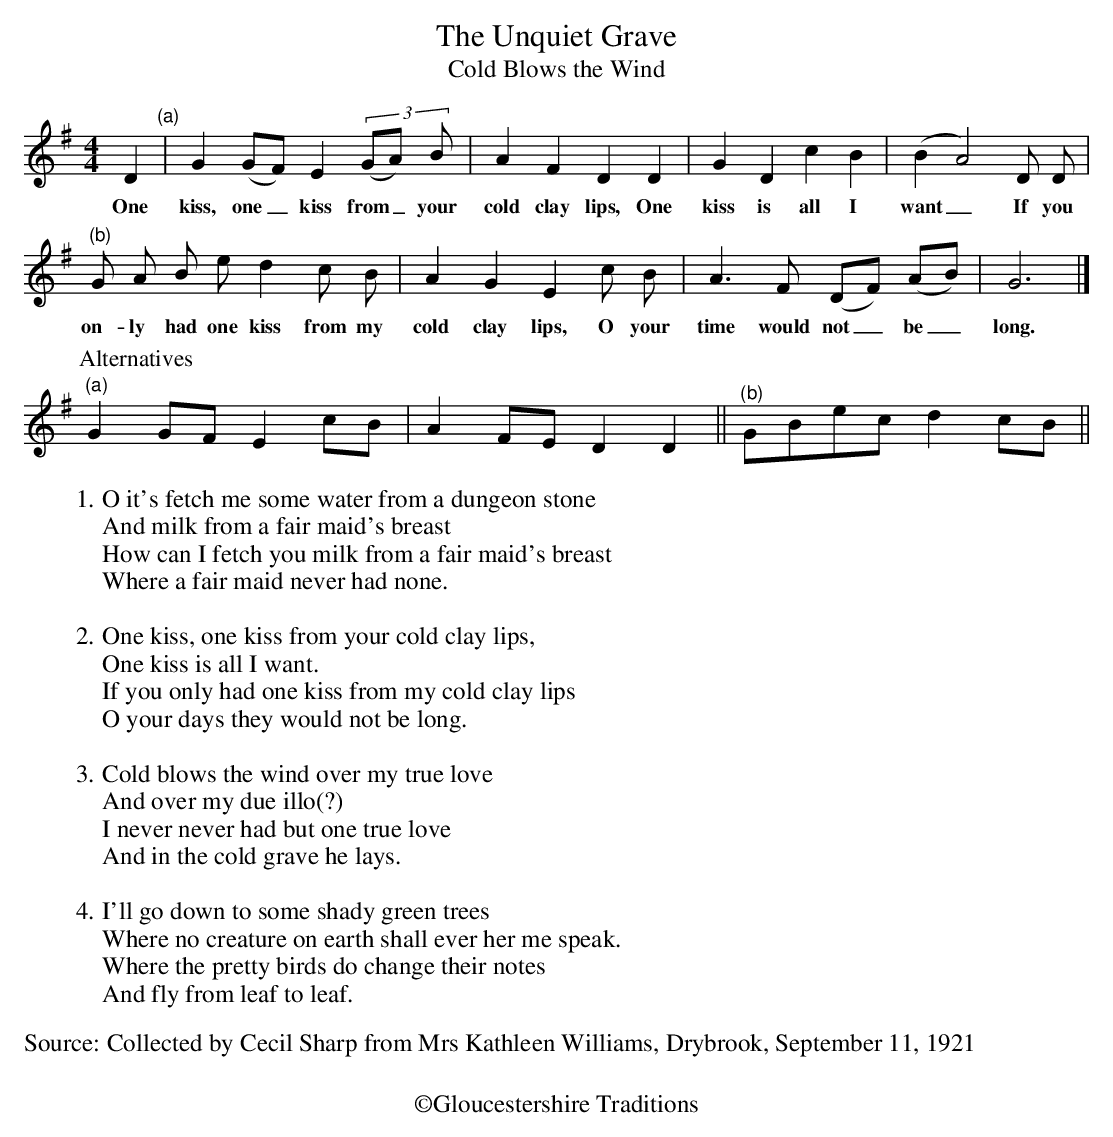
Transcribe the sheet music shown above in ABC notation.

X:1
T:The Unquiet Grave
T:Cold Blows the Wind
M:4/4
L:1/8
K:G
D2 "(a)"| G2 (GF) E2 (3(GA) B | A2 F2 D2 D2 | G2 D2 c2 B2 | (B2 A4) D D |
w:One kiss, one_ kiss from_ your cold clay lips, One kiss is all I want_ If you
"^(b)"G A B e d2 c B | A2 G2 E2 c B | A3 F (DF) (AB) | G6 |]
w:on-ly had one kiss from my cold clay lips, O your time would not_ be_ long.
P:Alternatives
"^(a)" G2 GF E2 cB | A2 FE D2 D2 || "^(b)" GBec d2 cB ||
W:1. O it's fetch me some water from a dungeon stone
W:And milk from a fair maid's breast
W:How can I fetch you milk from a fair maid's breast
W:Where a fair maid never had none.
W:
W:2. One kiss, one kiss from your cold clay lips,
W:One kiss is all I want.
W:If you only had one kiss from my cold clay lips
W:O your days they would not be long.
W:
W:3. Cold blows the wind over my true love
W:And over my due illo(?)
W:I never never had but one true love
W:And in the cold grave he lays.
W:
W:4. I'll go down to some shady green trees
W:Where no creature on earth shall ever her me speak.
W:Where the pretty birds do change their notes
W:And fly from leaf to leaf.
W:
